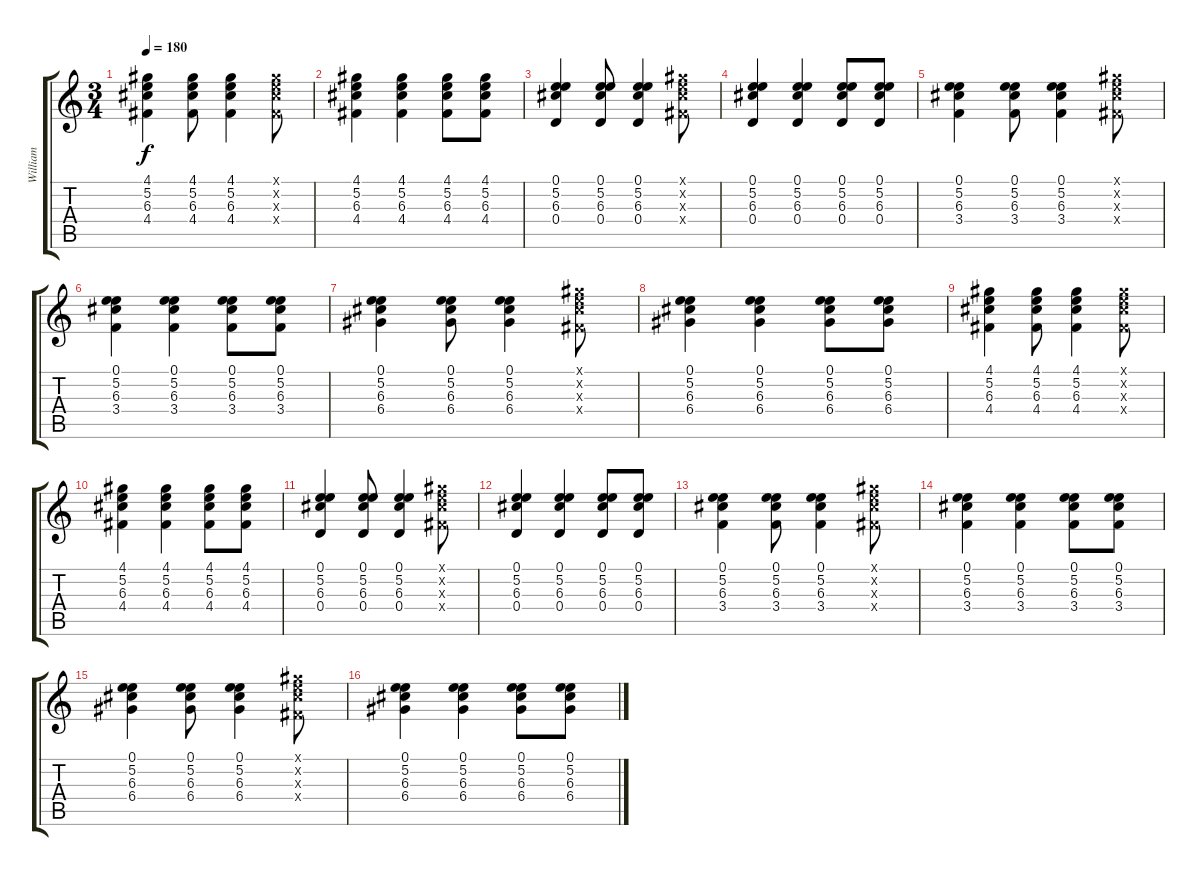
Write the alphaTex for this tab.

\track ("William" "William") {instrument distortionguitar}
\staff {score tabs}
\tuning (E4 B3 G3 D3 A2 D2) {hide}
\ts (3 4)
\tempo 180
\clef g2
\ks c
(4.1 5.2 6.3 4.4).4{dy f} (4.1 5.2 6.3 4.4).8 (4.1 5.2 6.3 4.4).4 (4.1{x} 5.2{x} 6.3{x} 4.4{x}).8 |
(4.1 5.2 6.3 4.4).4 (4.1 5.2 6.3 4.4).4 (4.1 5.2 6.3 4.4).8 (4.1 5.2 6.3 4.4).8 |
(0.1 5.2 6.3 0.4).4 (0.1 5.2 6.3 0.4).8 (0.1 5.2 6.3 0.4).4 (4.1{x} 5.2{x} 6.3{x} 4.4{x}).8 |
(0.1 5.2 6.3 0.4).4 (0.1 5.2 6.3 0.4).4 (0.1 5.2 6.3 0.4).8 (0.1 5.2 6.3 0.4).8 |
(0.1 5.2 6.3 3.4).4 (0.1 5.2 6.3 3.4).8 (0.1 5.2 6.3 3.4).4 (4.1{x} 5.2{x} 6.3{x} 4.4{x}).8 |
(0.1 5.2 6.3 3.4).4 (0.1 5.2 6.3 3.4).4 (0.1 5.2 6.3 3.4).8 (0.1 5.2 6.3 3.4).8 |
(0.1 5.2 6.3 6.4).4 (0.1 5.2 6.3 6.4).8 (0.1 5.2 6.3 6.4).4 (4.1{x} 5.2{x} 6.3{x} 4.4{x}).8 |
(0.1 5.2 6.3 6.4).4 (0.1 5.2 6.3 6.4).4 (0.1 5.2 6.3 6.4).8 (0.1 5.2 6.3 6.4).8 |
(4.1 5.2 6.3 4.4).4 (4.1 5.2 6.3 4.4).8 (4.1 5.2 6.3 4.4).4 (4.1{x} 5.2{x} 6.3{x} 4.4{x}).8 |
(4.1 5.2 6.3 4.4).4 (4.1 5.2 6.3 4.4).4 (4.1 5.2 6.3 4.4).8 (4.1 5.2 6.3 4.4).8 |
(0.1 5.2 6.3 0.4).4 (0.1 5.2 6.3 0.4).8 (0.1 5.2 6.3 0.4).4 (4.1{x} 5.2{x} 6.3{x} 4.4{x}).8 |
(0.1 5.2 6.3 0.4).4 (0.1 5.2 6.3 0.4).4 (0.1 5.2 6.3 0.4).8 (0.1 5.2 6.3 0.4).8 |
(0.1 5.2 6.3 3.4).4 (0.1 5.2 6.3 3.4).8 (0.1 5.2 6.3 3.4).4 (4.1{x} 5.2{x} 6.3{x} 4.4{x}).8 |
(0.1 5.2 6.3 3.4).4 (0.1 5.2 6.3 3.4).4 (0.1 5.2 6.3 3.4).8 (0.1 5.2 6.3 3.4).8 |
(0.1 5.2 6.3 6.4).4 (0.1 5.2 6.3 6.4).8 (0.1 5.2 6.3 6.4).4 (4.1{x} 5.2{x} 6.3{x} 4.4{x}).8 |
(0.1 5.2 6.3 6.4).4 (0.1 5.2 6.3 6.4).4 (0.1 5.2 6.3 6.4).8 (0.1 5.2 6.3 6.4).8
